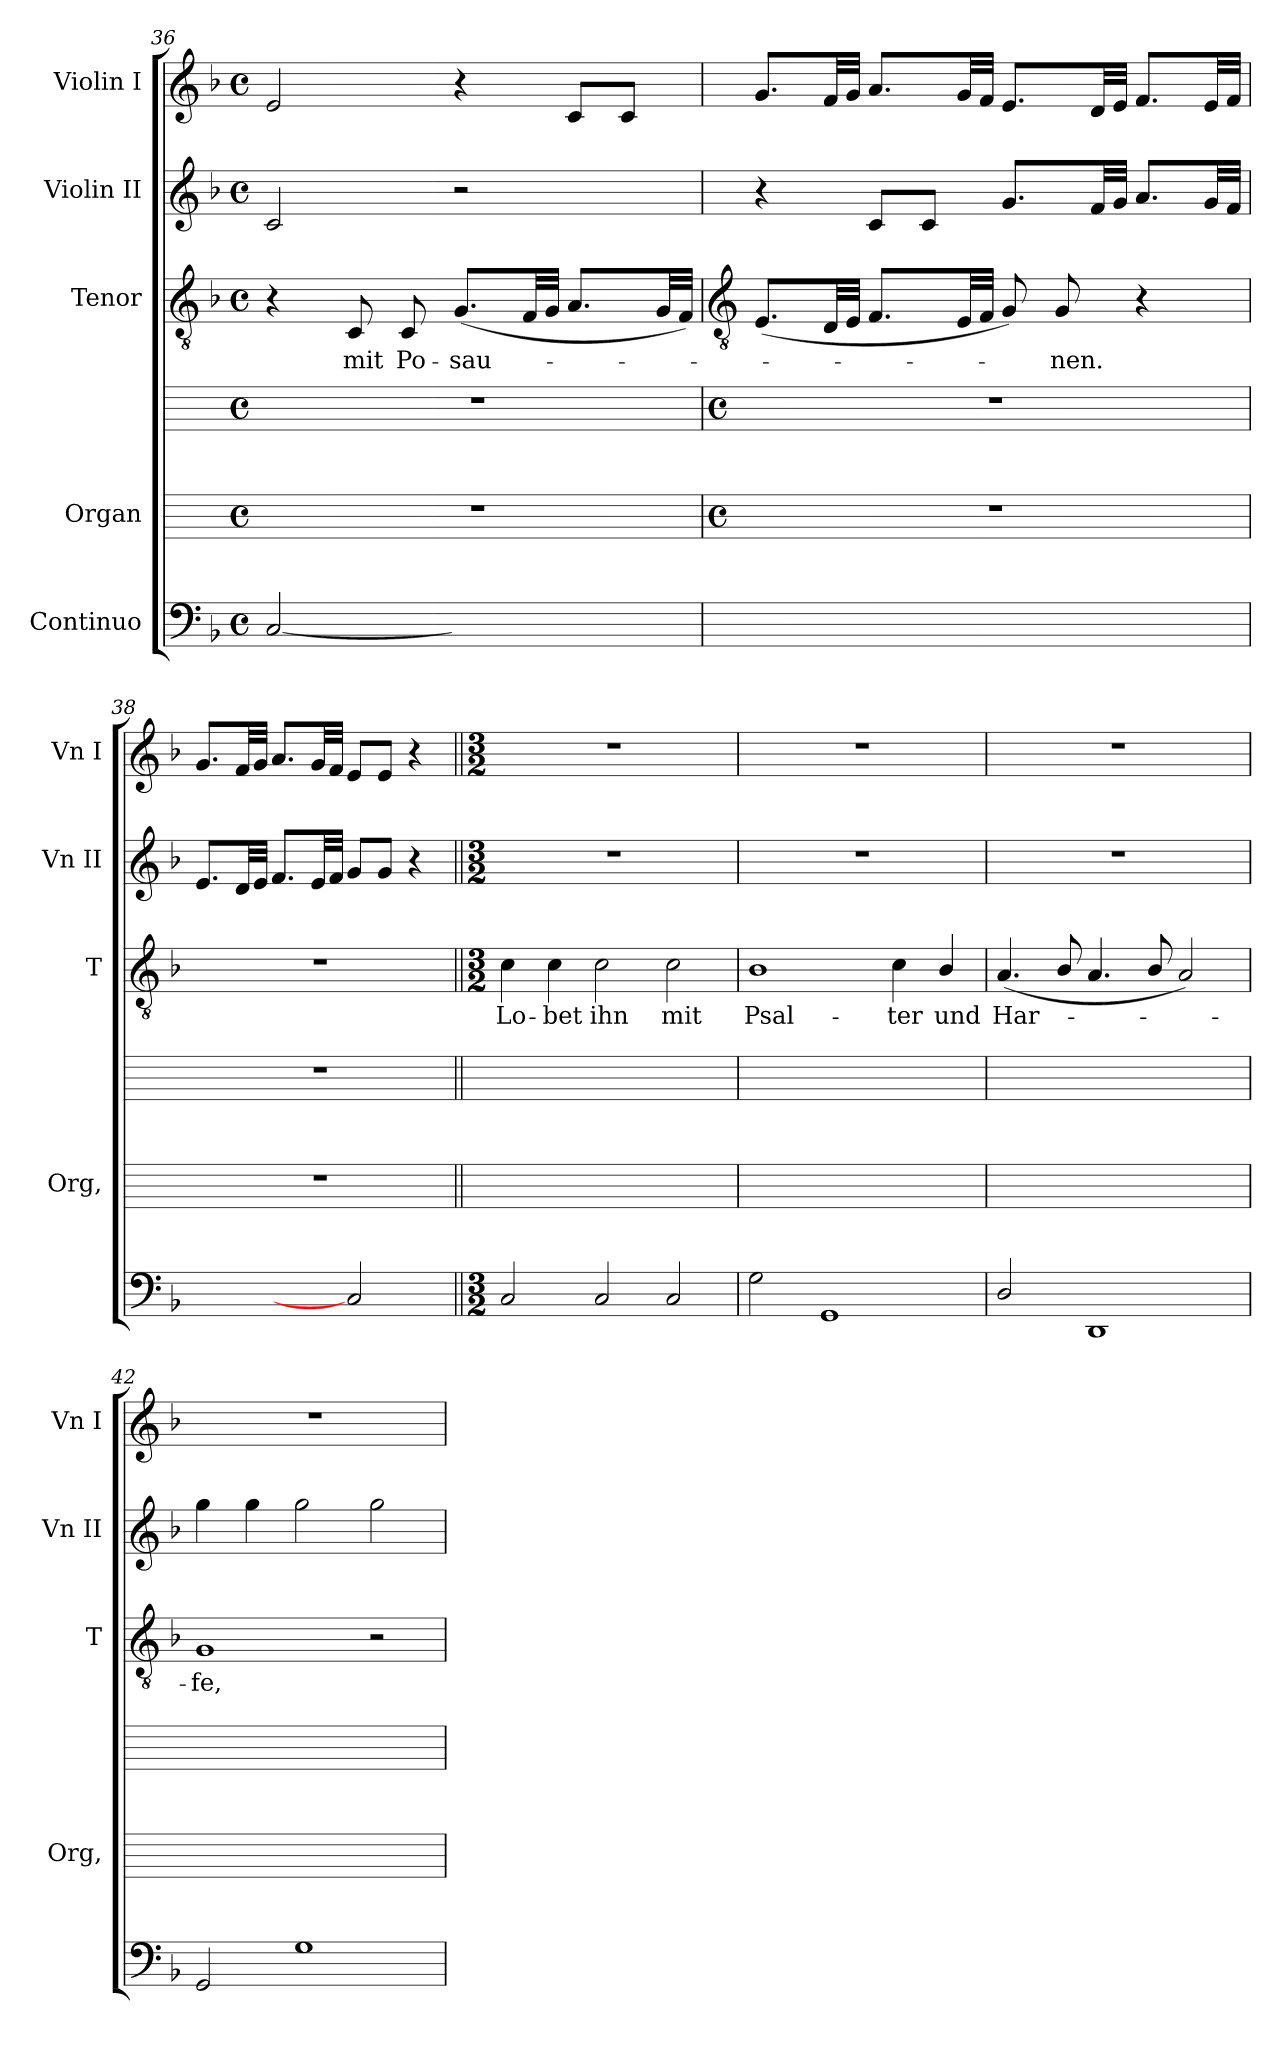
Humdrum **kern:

**kern	**text	**text	**kern	**kern	**kern	**text	**kern	**kern
*part5	*part5	*part5	*part4	*part4	*part3	*part3	*part2	*part1
*staff6	*staff6	*staff6	*staff5	*staff4	*staff3	*staff3	*staff2	*staff1
*I"Continuo	*	*	*I"Organ	*	*I"Tenor	*	*I"Violin II	*I"Violin I
*	*	*	*I'Org,	*	*I'T	*	*I'Vn II	*I'Vn I
*clefF4	*	*	*	*	*clefGv2	*	*clefG2	*clefG2
*k[b-]	*	*	*	*	*k[b-]	*	*k[b-]	*k[b-]
*F:	*	*	*	*	*F:	*	*F:	*F:
*M4/4	*	*	*M4/4	*M4/4	*M4/4	*	*M4/4	*M4/4
*met(c)	*	*	*met(c)	*met(c)	*met(c)	*	*met(c)	*met(c)
=36	=36	=36	=36	=36	=36	=36	=36	=36
[2C	.	.	1r	1r	4r	.	2c	2e
!	!	!	!	!	!	!LO:LY:b	!	!
.	.	.	.	.	8C	mit	.	.
!	!	!	!	!	!	!LO:LY:b	!	!
.	.	.	.	.	8C	Po-	.	.
!	!LO:LY:b	!LO:LY:b	!	!	!	!LO:LY:b	!	!
4Cyy_	5	3	.	.	(<8.GL	-sau-	2r	4r
.	.	.	.	.	32FLL	.	.	.
.	.	.	.	.	32GJJJ	.	.	.
!	!LO:LY:b	!LO:LY:b	!	!	!	!	!	!
4Cyy]	6	4	.	.	8.AL	.	.	8cL
.	.	.	.	.	.	.	.	8cJ
.	.	.	.	.	32GLL	.	.	.
.	.	.	.	.	32FJJJ)	.	.	.
!!LO:LB:g=z
=37	=37	=37	=37	=37	=37	=37	=37	=37
*	*	*	*	*	*clefGv2	*	*	*
*	*	*	*M4/4	*M4/4	*	*	*	*
*	*	*	*met(c)	*met(c)	*	*	*	*
!	!LO:LY:b	!LO:LY:b	!	!	!	!	!	!
[4Cyy	5	3	1r	1r	(<8.EL	.	4r	8.gL
.	.	.	.	.	32DLL	.	.	32fLL
.	.	.	.	.	32EJJJ	.	.	32gJJJ
!	!LO:LY:b	!LO:LY:b	!	!	!	!	!	!
4Cyy_	6	4	.	.	8.FL	.	8cL	8.aL
.	.	.	.	.	.	.	8cJ	.
.	.	.	.	.	32ELL	.	.	32gLL
.	.	.	.	.	32FJJJ	.	.	32fJJJ
!	!LO:LY:b	!LO:LY:b	!	!	!	!	!	!
4Cyy_	5	3	.	.	8G)	.	8.gL	8.eL
!	!	!	!	!	!	!LO:LY:b	!	!
.	.	.	.	.	8G	nen.	.	.
.	.	.	.	.	.	.	32fLL	32dLL
.	.	.	.	.	.	.	32gJJJ	32eJJJ
!	!LO:LY:b	!LO:LY:b	!	!	!	!	!	!
4Cyy]	6	4	.	.	4r	.	8.aL	8.fL
.	.	.	.	.	.	.	32gLL	32eLL
.	.	.	.	.	.	.	32fJJJ	32fJJJ
=38	=38	=38	=38	=38	=38	=38	=38	=38
!	!LO:LY:b	!LO:LY:b	!	!	!	!	!	!
[4Cyy	5	3	1r	1r	1r	.	8.eL	8.gL
.	.	.	.	.	.	.	32dLL	32fLL
.	.	.	.	.	.	.	32eJJJ	32gJJJ
!	!LO:LY:b	!LO:LY:b	!	!	!	!	!	!
4Cyy_	6	4	.	.	.	.	8.fL	8.aL
.	.	.	.	.	.	.	32eLL	32gLL
.	.	.	.	.	.	.	32fJJJ	32fJJJ
2C]	.	.	.	.	.	.	8gL	8eL
.	.	.	.	.	.	.	8gJ	8eJ
.	.	.	.	.	.	.	4r	4r
=39||	=39||	=39||	=39||	=39||	=39||	=39||	=39||	=39||
*M3/2	*	*	*	*	*M3/2	*	*M3/2	*M3/2
!	!	!	!	!	!	!LO:LY:b	!LO:N:vis=1	!LO:N:vis=1
2C	.	.	1.r	1.r	4c	Lo-	1.r	1.r
!	!	!	!	!	!	!LO:LY:b	!	!
.	.	.	.	.	4c	-bet	.	.
!	!	!	!	!	!	!LO:LY:b	!	!
2C	.	.	.	.	2c	ihn	.	.
!	!	!	!	!	!	!LO:LY:b	!	!
2C	.	.	.	.	2c	mit	.	.
=40	=40	=40	=40	=40	=40	=40	=40	=40
!	!	!	!	!	!	!LO:LY:b	!LO:N:vis=1	!LO:N:vis=1
2G	.	.	1.r	1.r	1B-	Psal-	1.r	1.r
1GG	.	.	.	.	.	.	.	.
!	!	!	!	!	!	!LO:LY:b	!	!
.	.	.	.	.	4c	-ter	.	.
!	!	!	!	!	!	!LO:LY:b	!	!
.	.	.	.	.	4B-/	und	.	.
=41	=41	=41	=41	=41	=41	=41	=41	=41
!	!	!	!	!	!	!LO:LY:b	!LO:N:vis=1	!LO:N:vis=1
2D/	.	.	1.r	1.r	(<4.A	Har-	1.r	1.r
.	.	.	.	.	8B-/	.	.	.
1DD	.	.	.	.	4.A	.	.	.
.	.	.	.	.	8B-/	.	.	.
.	.	.	.	.	2A)	.	.	.
=42	=42	=42	=42	=42	=42	=42	=42	=42
!	!	!	!	!	!	!LO:LY:b	!	!LO:N:vis=1
2GG	.	.	1.r	1.r	1G	fe,	4gg	1.r
.	.	.	.	.	.	.	4gg	.
1G	.	.	.	.	.	.	2gg	.
.	.	.	.	.	2r	.	2gg	.
=	=	=	=	=	=	=	=	=
*-	*-	*-	*-	*-	*-	*-	*-	*-
